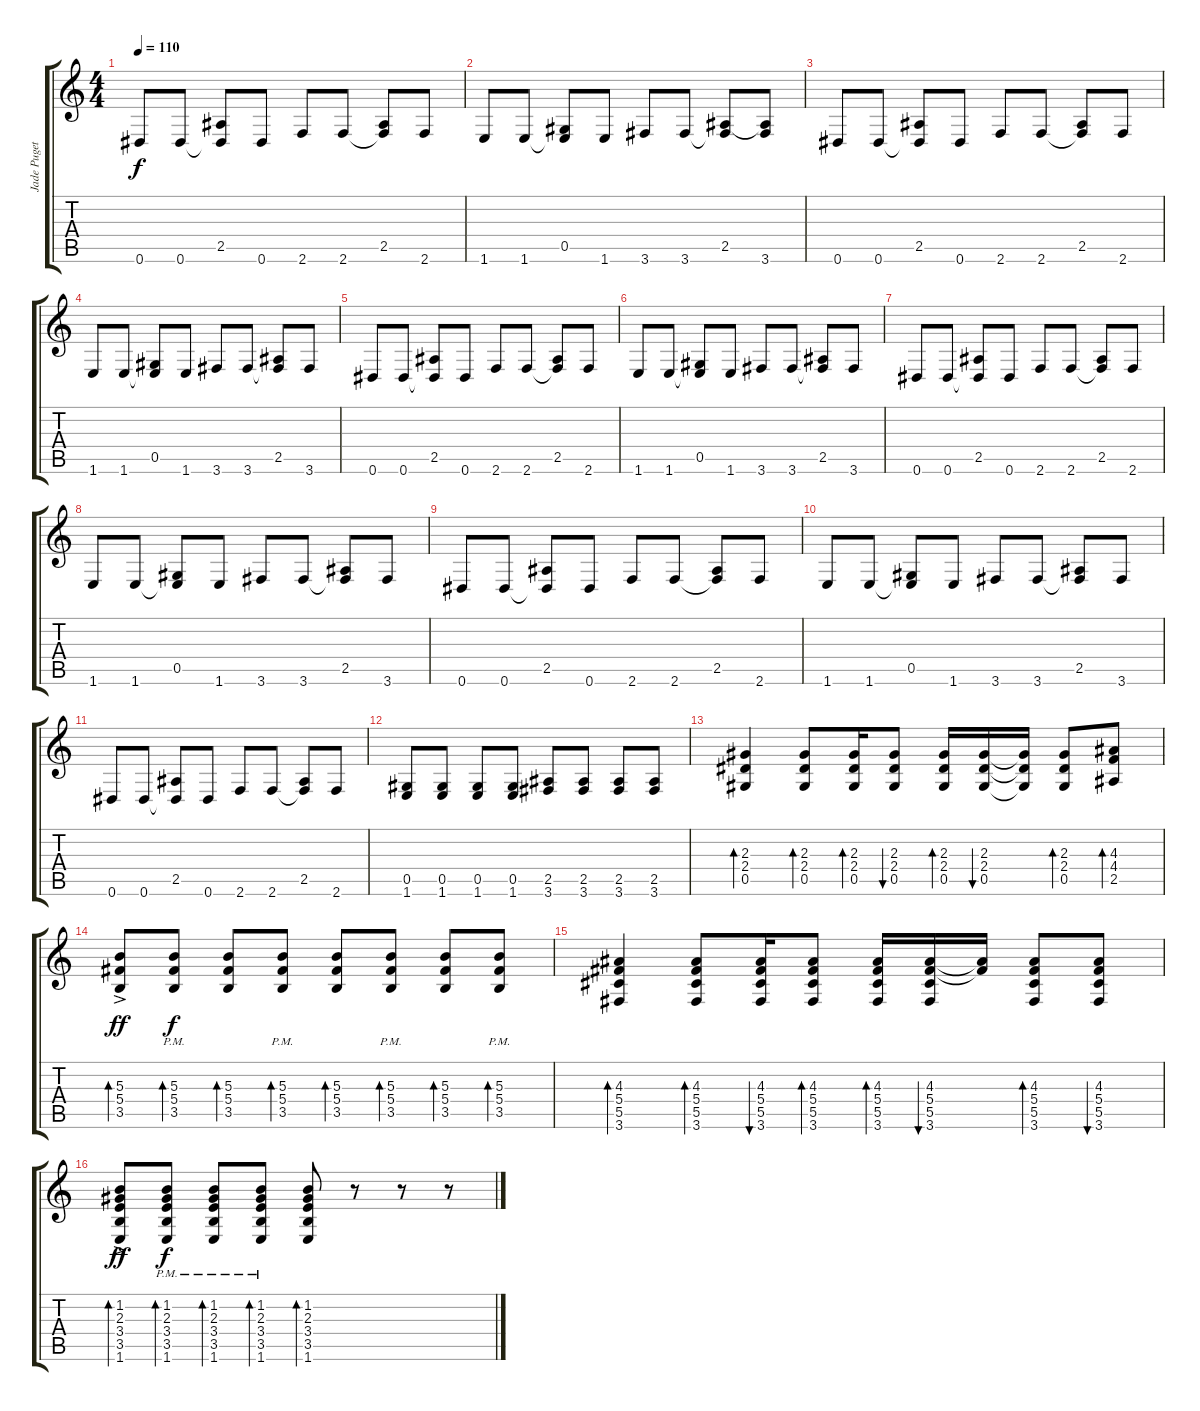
\track ("Jade Puget (Acoustic)" "Jade Puget") {instrument acousticguitarsteel}
\staff {score tabs}
\tuning (Eb4 Bb3 Gb3 Db3 Ab2 Eb2) {hide}
\ts (4 4)
\tempo 110
\clef g2
\ks c
0.6.8{dy f instrument acousticguitarsteel} 0.6.8 (2.5 0.6{t}).8 0.6.8 2.6.8 2.6.8 (2.5 2.6{t}).8 2.6.8 |
1.6.8 1.6.8 (0.5 1.6{t}).8 1.6.8 3.6.8 3.6.8 (2.5 3.6{t}).8 (2.5{t} 3.6).8 |
0.6.8 0.6.8 (2.5 0.6{t}).8 0.6.8 2.6.8 2.6.8 (2.5 2.6{t}).8 2.6.8 |
1.6.8 1.6.8 (0.5 1.6{t}).8 1.6.8 3.6.8 3.6.8 (2.5 3.6{t}).8 3.6.8 |
0.6.8 0.6.8 (2.5 0.6{t}).8 0.6.8 2.6.8 2.6.8 (2.5 2.6{t}).8 2.6.8 |
1.6.8 1.6.8 (0.5 1.6{t}).8 1.6.8 3.6.8 3.6.8 (2.5 3.6{t}).8 3.6.8 |
0.6.8 0.6.8 (2.5 0.6{t}).8 0.6.8 2.6.8 2.6.8 (2.5 2.6{t}).8 2.6.8 |
1.6.8 1.6.8 (0.5 1.6{t}).8 1.6.8 3.6.8 3.6.8 (2.5 3.6{t}).8 3.6.8 |
0.6.8 0.6.8 (2.5 0.6{t}).8 0.6.8 2.6.8 2.6.8 (2.5 2.6{t}).8 2.6.8 |
1.6.8 1.6.8 (0.5 1.6{t}).8 1.6.8 3.6.8 3.6.8 (2.5 3.6{t}).8 3.6.8 |
0.6.8 0.6.8 (2.5 0.6{t}).8 0.6.8 2.6.8 2.6.8 (2.5 2.6{t}).8 2.6.8 |
(0.5 1.6).8 (0.5 1.6).8 (0.5 1.6).8 (0.5 1.6).8 (2.5 3.6).8 (2.5 3.6).8 (2.5 3.6).8 (2.5 3.6).8 |
(2.3 2.4 0.5).4{bd 60} (2.3 2.4 0.5).8{bd 60} (2.3 2.4 0.5).16{bd 60} (2.3 2.4 0.5).8{bu 120} (2.3 2.4 0.5).16{bd 120} (2.3 2.4 0.5).16{bu 120} (2.3{t} 2.4{t} 0.5{t}).16 (2.3 2.4 0.5).8{bd 120} (4.3 4.4 2.5).8{bd 60} |
(5.3 5.4 3.5{ac}).8{bd 60 dy ff} (5.3{pm} 5.4{pm} 3.5{pm}).8{bd 120 dy f} (5.3 5.4 3.5).8{bd 60} (5.3{pm} 5.4{pm} 3.5{pm}).8{bd 120} (5.3 5.4 3.5).8{bd 60} (5.3{pm} 5.4{pm} 3.5{pm}).8{bd 60} (5.3 5.4 3.5).8{bd 60} (5.3{pm} 5.4{pm} 3.5{pm}).8{bd 60} |
(4.3 5.4 5.5 3.6).4{bd 60} (4.3 5.4 5.5 3.6).8{bd 60} (4.3 5.4 5.5 3.6).16{bu 60} (4.3 5.4 5.5 3.6).8{bd 60} (4.3 5.4 5.5 3.6).16{bd 60} (4.3 5.4 5.5 3.6).16{bu 60} (4.3{t} 5.4{t}).16 (4.3 5.4 5.5 3.6).8{bd 60} (4.3 5.4 5.5 3.6).8{bu 60} |
(1.2 2.3 3.4 3.5{ac} 1.6).8{bd 60 dy ff} (1.2 2.3{pm} 3.4{pm} 3.5{pm} 1.6).8{bd 60 dy f} (1.2{pm} 2.3{pm} 3.4{pm} 3.5{pm} 1.6{pm}).8{bd 60} (1.2 2.3{pm} 3.4{pm} 3.5{pm} 1.6).8{bd 60} (1.2 2.3 3.4 3.5 1.6).8{bd 60} r.8 r.8 r.8
